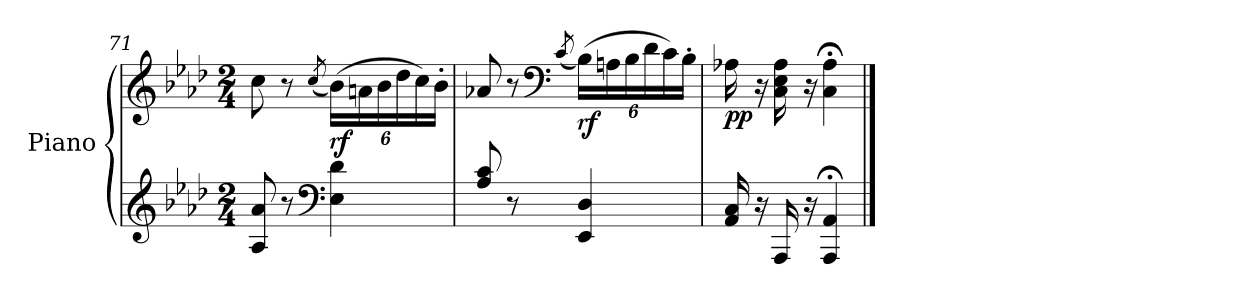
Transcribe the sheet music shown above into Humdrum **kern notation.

**kern	**kern	**dynam
*part1	*part1	*part1
*staff2	*staff1	*staff1/2
*I"Piano	*	*
*I'Pno	*	*
!!LO:LB:g=z
*clefG2	*clefG2	*
*k[b-e-a-d-]	*k[b-e-a-d-]	*
*M2/4	*M2/4	*
=71	=71	=71
8A-/ 8a-/	8cc\	.
8r	8r	.
*clefF4	*	*
.	(8qcc/	.
*	*Xbrackettup	*
!	!	!LO:DY:b
4E-\ 4d-\	(24b-\LL)	rf
.	24an\	.
.	24b-\	.
.	24dd-\	.
.	24cc\)	.
.	24b-'\JJ	.
=72	=72	=72
8A-/ 8c/	8a-X/	.
8r	8r	.
*	*clefF4	*
.	(8qc/	.
!	!	!LO:DY:b
4EE-/ 4D-/	(24B-\LL)	rf
.	24An\	.
.	24B-\	.
.	24d-\	.
.	24c\)	.
.	24B-'\JJ	.
=73	=73	=73
!	!	!LO:DY:b
16AA-/ 16C/	16A-X\	pp
16r	16r	.
16AAA-/	16C\ 16E-\ 16A-\	.
16r	16r	.
4AAA-/; 4AA-/;	4C\;< 4A-\;<	.
==	==	==
*-	*-	*-
